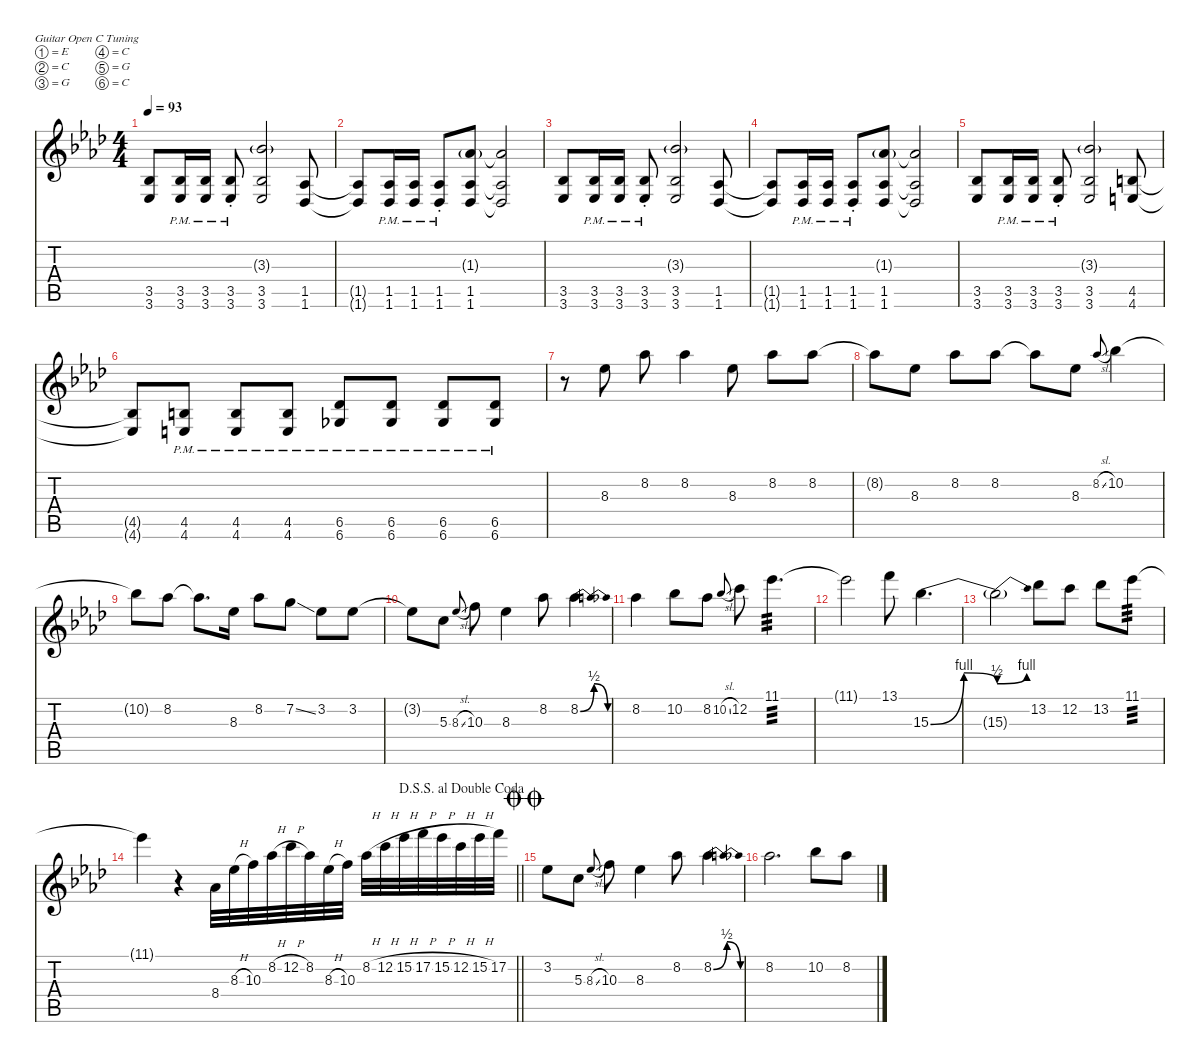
\defaultSystemsLayout 4
\hideDynamics
\bracketExtendMode nobrackets
\singleTrackTrackNamePolicy hidden
\multiTrackTrackNamePolicy hidden
\firstSystemTrackNameMode fullname
\firstSystemTrackNameOrientation horizontal
\otherSystemsTrackNameOrientation horizontal
\track ("Guitar 1" "dist.guit.") {instrument distortionguitar}
\staff {score tabs}
\tuning (E4 C4 G3 C3 G2 C2)
\ts (4 4)
\tempo 93
\clef g2
\ks ab
(3.5{acc b} 3.6{acc b}).8{dy f beam Up} (3.5{pm acc b} 3.6{pm acc b}).16{beam Up} (3.5{pm acc b} 3.6{pm acc b}).16{beam Up} (3.5{pm st acc b} 3.6{pm st acc b}).8{beam Up} (3.3{g acc b} 3.5{acc b} 3.6{acc b}).2{beam Up} (1.5{acc b} 1.6{acc b}).8{beam Up} |
(1.5{t acc b} 1.6{t acc b}).8{beam Up} (1.5{pm acc b} 1.6{pm acc b}).16{beam Up} (1.5{pm acc b} 1.6{pm acc b}).16{beam Up} (1.5{pm st acc b} 1.6{pm st acc b}).8{beam Up} (1.3{g acc b} 1.5{acc b} 1.6{acc b}).8{beam Up} (1.3{t acc b} 1.5{t acc b} 1.6{t acc b}).2{beam Up} |
(3.5{acc b} 3.6{acc b}).8{beam Up} (3.5{pm acc b} 3.6{pm acc b}).16{beam Up} (3.5{pm acc b} 3.6{pm acc b}).16{beam Up} (3.5{pm st acc b} 3.6{pm st acc b}).8{beam Up} (3.3{g acc b} 3.5{acc b} 3.6{acc b}).2{beam Up} (1.5{acc b} 1.6{acc b}).8{beam Up} |
(1.5{t acc b} 1.6{t acc b}).8{beam Up} (1.5{pm acc b} 1.6{pm acc b}).16{beam Up} (1.5{pm acc b} 1.6{pm acc b}).16{beam Up} (1.5{pm st acc b} 1.6{pm st acc b}).8{beam Up} (1.3{g acc b} 1.5{acc b} 1.6{acc b}).8{beam Up} (1.3{t acc b} 1.5{t acc b} 1.6{t acc b}).2{beam Up} |
(3.5{acc b} 3.6{acc b}).8{beam Up} (3.5{pm acc b} 3.6{pm acc b}).16{beam Up} (3.5{pm acc b} 3.6{pm acc b}).16{beam Up} (3.5{pm st acc b} 3.6{pm st acc b}).8{beam Up} (3.3{g acc b} 3.5{acc b} 3.6{acc b}).2{beam Up} (4.5{acc forcenatural} 4.6{acc forcenatural}).8{beam Up} |
(4.5{t acc forcenatural} 4.6{t acc forcenatural}).8{beam Up} (4.5{pm acc forcenatural} 4.6{pm acc forcenatural}).8{beam Up} (4.5{pm acc forcenatural} 4.6{pm acc forcenatural}).8{beam Up} (4.5{pm acc forcenatural} 4.6{pm acc forcenatural}).8{beam Up} (6.5{pm acc b} 6.6{pm acc b}).8{beam Up} (6.5{pm acc b} 6.6{pm acc b}).8{beam Up} (6.5{pm acc b} 6.6{pm acc b}).8{beam Up} (6.5{pm acc b} 6.6{pm acc b}).8{beam Up} |
r.8{beam Down} 8.3{acc b}.8{beam Down} 8.2{acc b}.8{beam Down} 8.2{acc b}.4{beam Down} 8.3{acc b}.8{beam Down} 8.2{acc b}.8{beam Down} 8.2{acc b}.8{beam Down} |
8.2{t acc b}.8{beam Down} 8.3{acc b}.8{beam Down} 8.2{acc b}.8{beam Down} 8.2{acc b}.8{beam Down} 8.2{t acc b}.8{beam Down} 8.3{acc b}.8{beam Down} 8.2{sl acc b}.8{gr onbeat dy mf beam Up} 10.2{acc b}.4{dy f beam Down} |
10.2{t acc b}.8{beam Down} 8.2{acc b}.8{beam Down} 8.2{t acc b}.8{d beam Down} 8.3{acc b}.16{beam Down} 8.2{acc b}.8{beam Down} 7.2{ss acc forcenatural}.8{beam Down} 3.2{acc b}.8{beam Down} 3.2{acc b}.8{beam Down} |
3.2{t acc b}.8{beam Down} 5.3{acc forcenatural}.8{beam Down} 8.3{sl acc b}.8{gr onbeat dy mf beam Up} 10.3{acc forcenatural}.8{dy f beam Down} 8.3{acc b}.4{beam Down} 8.2{acc b}.8{beam Down} 8.2{be (bendrelease 0 0 15 2 30 2 45 0) acc b}.4{beam Down} |
8.2{acc b}.4{beam Down} 10.2{acc b}.8{beam Down} 8.2{acc b}.8{beam Down} 10.2{sl acc b}.8{gr onbeat dy mf beam Up} 12.2{acc forcenatural}.8{dy f beam Down} 11.1{acc b}.4{d tp 3 dy fff beam Down} |
11.1{t acc b}.2{dy f beam Down} 13.1{acc forcenatural}.8{beam Down} 15.3{be (bendrelease 0 0 30 4 30 4 60 2) acc b}.4{d beam Down} |
15.3{be (bend 0 2 60 4) t}.2{beam Down} 13.2{acc b}.8{beam Down} 12.2{acc forcenatural}.8{beam Down} 13.2{acc b}.8{beam Down} 11.1{acc b}.8{tp 3 beam Down} |
\jump dalsegnosegnoaldoublecoda
\barLineRight lightlight
11.1{t acc b}.4{beam Down} r.4{beam Down} 8.4{acc b}.32{beam Down} 8.3{h acc b}.32{beam Down} 10.3{acc forcenatural}.32{beam Down} 8.2{h acc b}.32{beam Down} 12.2{h acc forcenatural}.32{beam Down} 8.2{acc b}.32{beam Down} 8.3{h acc b}.32{beam Down} 10.3{acc forcenatural}.32{beam Down} 8.2{h acc b}.32{beam Down} 12.2{h acc forcenatural}.32{beam Down} 15.2{h acc b}.32{beam Down} 17.2{h acc forcenatural}.32{beam Down} 15.2{h acc b}.32{beam Down} 12.2{h acc forcenatural}.32{beam Down} 15.2{h acc b}.32{beam Down} 17.2{acc forcenatural}.32{beam Down} |
\jump doublecoda
3.2{acc b}.8{beam Down} 5.3{acc forcenatural}.8{beam Down} 8.3{sl acc b}.8{gr onbeat dy mf beam Up} 10.3{acc forcenatural}.8{dy f beam Down} 8.3{acc b}.4{beam Down} 8.2{acc b}.8{beam Down} 8.2{be (bendrelease 0 0 15 2 30 2 45 0) acc b}.4{beam Down} |
8.2{acc b}.2{d beam Down} 10.2{acc b}.8{beam Down} 8.2{acc b}.8{beam Down}
